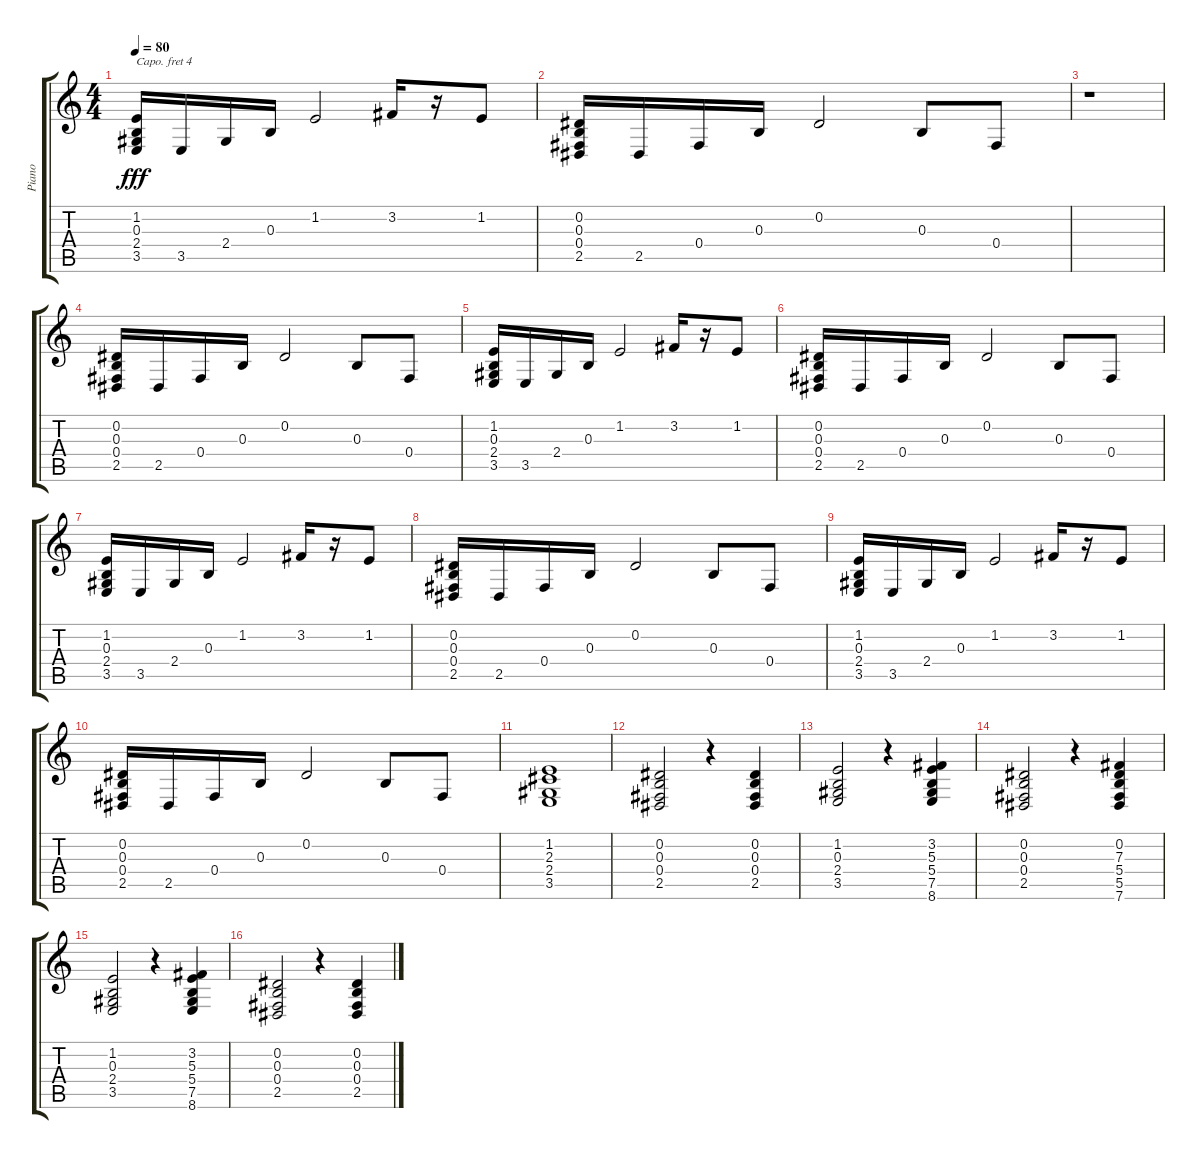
\track ("Piano" "Piano") {instrument brightacousticpiano}
\staff {score tabs}
\capo 4
\tuning (E4 B3 G3 D3 A2 E2) {hide}
\ts (4 4)
\tempo 80
\clef g2
\ks c
(1.2 0.3 2.4 3.5).16{dy fff} 3.5.16 2.4.16 0.3.16 1.2.2 3.2.16 r.16 1.2.8 |
(0.2 0.3 0.4 2.5).16 2.5.16 0.4.16 0.3.16 0.2.2 0.3.8 0.4.8 |
r.1 |
(0.2 0.3 0.4 2.5).16 2.5.16 0.4.16 0.3.16 0.2.2 0.3.8 0.4.8 |
(1.2 0.3 2.4 3.5).16 3.5.16 2.4.16 0.3.16 1.2.2 3.2.16 r.16 1.2.8 |
(0.2 0.3 0.4 2.5).16 2.5.16 0.4.16 0.3.16 0.2.2 0.3.8 0.4.8 |
(1.2 0.3 2.4 3.5).16 3.5.16 2.4.16 0.3.16 1.2.2 3.2.16 r.16 1.2.8 |
(0.2 0.3 0.4 2.5).16 2.5.16 0.4.16 0.3.16 0.2.2 0.3.8 0.4.8 |
(1.2 0.3 2.4 3.5).16 3.5.16 2.4.16 0.3.16 1.2.2 3.2.16 r.16 1.2.8 |
(0.2 0.3 0.4 2.5).16 2.5.16 0.4.16 0.3.16 0.2.2 0.3.8 0.4.8 |
(1.2 2.3 2.4 3.5).1 |
(0.2 0.3 0.4 2.5).2 r.4 (0.2 0.3 0.4 2.5).4 |
(1.2 0.3 2.4 3.5).2 r.4 (3.2 5.3 5.4 7.5 8.6).4 |
(0.2 0.3 0.4 2.5).2 r.4 (0.2 7.3 5.4 5.5 7.6).4 |
(1.2 0.3 2.4 3.5).2 r.4 (3.2 5.3 5.4 7.5 8.6).4 |
(0.2 0.3 0.4 2.5).2 r.4 (0.2 0.3 0.4 2.5).4
